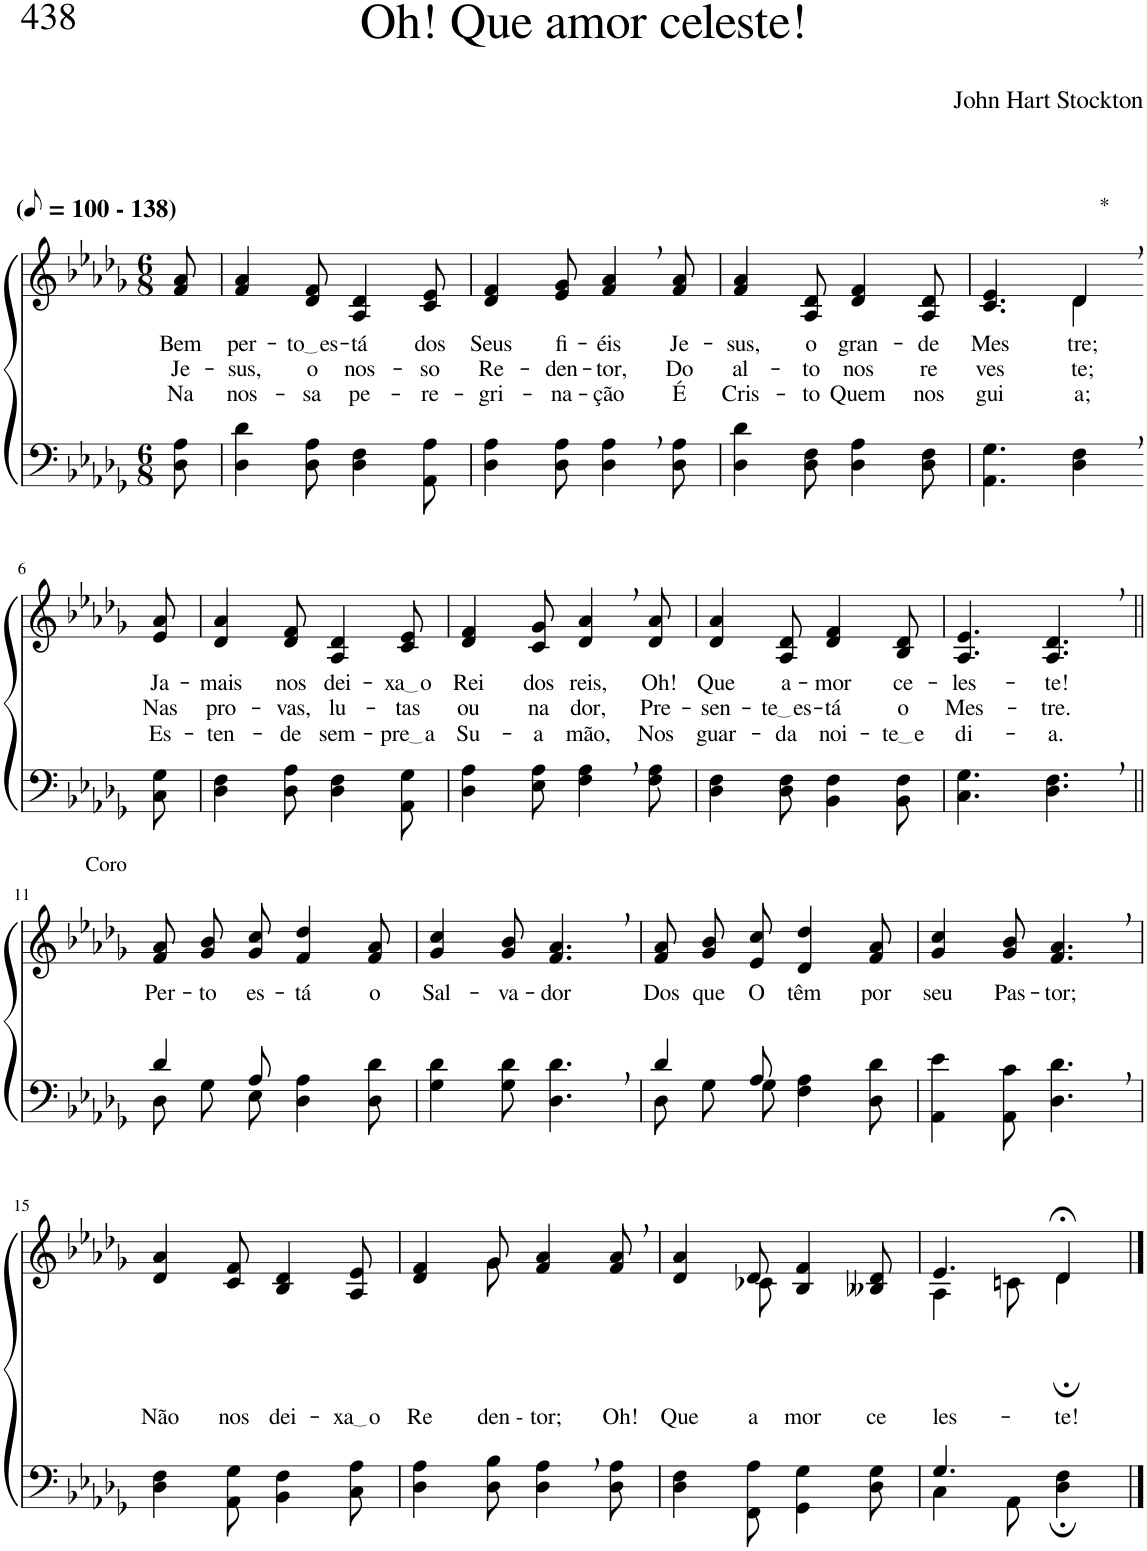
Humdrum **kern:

**kern	**kern	**text	**text	**text
*part2	*part1	*part1	*part1	*part1
*staff2	*staff1	*staff1	*staff1	*staff1
*I"Parte III e IV	*I"Parte I e II	*	*	*
*clefF4	*clefG2	*	*	*
*Trd-1c-2	*Trd-1c-2	*	*	*
*k[b-e-a-d-g-]	*k[b-e-a-d-g-]	*	*	*
*M6/8	*M6/8	*	*	*
*MM50	*MM50	*	*	*
=1	=1	=1	=1	=1
!	!LO:TX:a:B:t=(	!	!	!
!	!LO:TX:a:B:t=- 138)	!	!	!
!	!	!LO:LY:b	!LO:LY:b	!LO:LY:b
8D-\ 8A-\	8f/ 8a-/	Bem	Je-	Na
=2	=2	=2	=2	=2
!	!	!LO:LY:b	!LO:LY:b	!LO:LY:b
4D-\ 4d-\	4f/ 4a-/	per-	-sus,	nos-
!	!	!LO:LY:b	!LO:LY:b	!LO:LY:b
8D-\ 8A-\	8d-/ 8f/	to es	o	-sa
!	!	!LO:LY:b	!LO:LY:b	!LO:LY:b
4D-\ 4F\	4A-/ 4d-/	-tá	nos-	pe-
!	!	!LO:LY:b	!LO:LY:b	!LO:LY:b
8AA-\ 8A-\	8c/ 8e-/	dos	-so	-re-
=3	=3	=3	=3	=3
!	!	!LO:LY:b	!LO:LY:b	!LO:LY:b
4D-\ 4A-\	4d-/ 4f/	Seus	Re-	-gri-
!	!	!LO:LY:b	!LO:LY:b	!LO:LY:b
8D-\ 8A-\	8e-/ 8g-/	fi-	-den-	-na-
!	!	!LO:LY:b	!LO:LY:b	!LO:LY:b
4D-\, 4A-\,	4f/, 4a-/,	-éis	-tor,	-ção
!	!	!LO:LY:b	!LO:LY:b	!LO:LY:b
8D-\ 8A-\	8f/ 8a-/	Je-	Do	É
=4	=4	=4	=4	=4
!	!	!LO:LY:b	!LO:LY:b	!LO:LY:b
4D-\ 4d-\	4f/ 4a-/	-sus,	al-	Cris-
!	!	!LO:LY:b	!LO:LY:b	!LO:LY:b
8D-\ 8F\	8A-/ 8d-/	o	-to	-to
!	!	!LO:LY:b	!LO:LY:b	!LO:LY:b
4D-\ 4A-\	4d-/ 4f/	gran-	nos	Quem
!	!	!LO:LY:b	!LO:LY:b	!LO:LY:b
8D-\ 8F\	8A-/ 8d-/	-de	re-	nos
=5	=5	=5	=5	=5
*	*^	*	*	*
!	!	!	!LO:LY:b	!LO:LY:b	!LO:LY:b
4.AA-\ 4.G-\	4.ryy	4.c/ 4.e-/	Mes-	-ves-	gui-
!	!LO:TX:a:t=*	!	!	!	!
!	!	!	!LO:LY:b	!LO:LY:b	!LO:LY:b
4D-\, 4F\,	4d-,\	4d-/	-tre;	-te;	-a;
!!LO:LB:g=z
=6-	=6-	=6-	=6-	=6-	=6-
!	!	!	!LO:LY:b	!LO:LY:b	!LO:LY:b
*	*v	*v	*	*	*
8C\ 8G-\	8e-/ 8a-/	Ja-	Nas	Es-
=7	=7	=7	=7	=7
!	!	!LO:LY:b	!LO:LY:b	!LO:LY:b
4D-\ 4F\	4d-/ 4a-/	-mais	pro-	-ten-
!	!	!LO:LY:b	!LO:LY:b	!LO:LY:b
8D-\ 8A-\	8d-/ 8f/	nos	-vas,	-de
!	!	!LO:LY:b	!LO:LY:b	!LO:LY:b
4D-\ 4F\	4A-/ 4d-/	dei-	lu-	sem-
!	!	!LO:LY:b	!LO:LY:b	!LO:LY:b
8AA-\ 8G-\	8c/ 8e-/	xa o	-tas	pre a
=8	=8	=8	=8	=8
!	!	!LO:LY:b	!LO:LY:b	!LO:LY:b
4D-\ 4A-\	4d-/ 4f/	Rei	ou	Su-
!	!	!LO:LY:b	!LO:LY:b	!LO:LY:b
8E-\ 8A-\	8c/ 8g-/	dos	na	-a
!	!	!LO:LY:b	!LO:LY:b	!LO:LY:b
4F\, 4A-\,	4d-/, 4a-/,	reis,	dor,	mão,
!	!	!LO:LY:b	!LO:LY:b	!LO:LY:b
8F\ 8A-\	8d-/ 8a-/	Oh!	Pre-	Nos
=9	=9	=9	=9	=9
!	!	!LO:LY:b	!LO:LY:b	!LO:LY:b
4D-\ 4F\	4d-/ 4a-/	Que	-sen-	guar-
!	!	!LO:LY:b	!LO:LY:b	!LO:LY:b
8D-\ 8F\	8A-/ 8d-/	a-	te es	-da
!	!	!LO:LY:b	!LO:LY:b	!LO:LY:b
4BB-\ 4F\	4d-/ 4f/	-mor	-tá	noi-
!	!	!LO:LY:b	!LO:LY:b	!LO:LY:b
8BB-\ 8F\	8B-/ 8d-/	ce-	o	te e
=10	=10	=10	=10	=10
!	!	!LO:LY:b	!LO:LY:b	!LO:LY:b
4.C\ 4.G-\	4.A-/ 4.e-/	-les-	Mes-	di-
!	!	!LO:LY:b	!LO:LY:b	!LO:LY:b
4.D-\, 4.F\,	4.A-/, 4.d-/,	-te!	-tre.	-a.
!!LO:LB:g=z
=11||	=11||	=11||	=11||	=11||
*^	*	*	*	*
!	!	!LO:TX:a:t=Coro	!	!	!
!	!	!	!LO:LY:b	!	!
4d-/	8D-\L	8f/ 8a-/L	Per-	.	.
!	!	!	!LO:LY:b	!	!
.	8G-\	8g-/ 8b-/	-to	.	.
!	!	!	!LO:LY:b	!	!
8A-/	8E-\J	8g-/ 8cc/J	es-	.	.
!	!	!	!LO:LY:b	!	!
4.ryy	4D-\ 4A-\	4f/ 4dd-/	-tá	.	.
!	!	!	!LO:LY:b	!	!
.	8D-\ 8d-\	8f/ 8a-/	o	.	.
=12	=12	=12	=12	=12	=12
!	!	!	!LO:LY:b	!	!
*v	*v	*	*	*	*
4G-\ 4d-\	4g-/ 4cc/	Sal-	.	.
!	!	!LO:LY:b	!	!
8G-\ 8d-\	8g-/ 8b-/	-va-	.	.
!	!	!LO:LY:b	!	!
4.D-\, 4.d-\,	4.f/, 4.a-/,	-dor	.	.
=13	=13	=13	=13	=13
*^	*	*	*	*
!	!	!	!LO:LY:b	!	!
4d-/	8D-\L	8f/ 8a-/L	Dos	.	.
!	!	!	!LO:LY:b	!	!
.	8G-\	8g-/ 8b-/	que	.	.
!	!	!	!LO:LY:b	!	!
8A-/	8G-\J	8e-/ 8cc/J	O	.	.
!	!	!	!LO:LY:b	!	!
4.ryy	4F\ 4A-\	4d-/ 4dd-/	têm	.	.
!	!	!	!LO:LY:b	!	!
.	8D-\ 8d-\	8f/ 8a-/	por	.	.
=14	=14	=14	=14	=14	=14
!	!	!	!LO:LY:b	!	!
*v	*v	*	*	*	*
4AA-\ 4e-\	4g-/ 4cc/	seu	.	.
!	!	!LO:LY:b	!	!
8AA-\ 8c\	8g-/ 8b-/	Pas-	.	.
!	!	!LO:LY:b	!	!
4.D-\, 4.d-\,	4.f/, 4.a-/,	-tor;	.	.
!!LO:LB:g=z
=15	=15	=15	=15	=15
!	!	!LO:LY:b	!	!
4D-\ 4F\	4d-/ 4a-/	Não	.	.
!	!	!LO:LY:b	!	!
8AA-\ 8G-\	8c/ 8f/	nos	.	.
!	!	!LO:LY:b	!	!
4BB-\ 4F\	4B-/ 4d-/	dei-	.	.
!	!	!LO:LY:b	!	!
8C\ 8A-\	8A-/ 8e-/	xa o	.	.
=16	=16	=16	=16	=16
*	*^	*	*	*
!	!	!	!LO:LY:b	!	!
4D-\ 4A-\	4ryy	4d-/ 4f/	Re-	.	.
!	!	!	!LO:LY:b	!	!
8D-\ 8B-\	8g-\	8g-/	-den --	.	.
!	!	!	!LO:LY:b	!	!
4D-\, 4A-\,	4.ryy	4f/ 4a-/	-tor;	.	.
!	!	!	!LO:LY:b	!	!
8D-\ 8A-\	.	8f/ 8a-/	Oh!	.	.
=17	=17	=17	=17	=17	=17
!	!	!	!LO:LY:b	!	!
4D-\ 4F\	4d-/ 4a-/	4ryy	-Que	.	.
!	!	!	!LO:LY:b	!	!
8FF\ 8A-\	8d-/	8c-X\	a-	.	.
!	!	!	!LO:LY:b	!	!
4GG-\ 4G-\	4B-/ 4f/	4.ryy	-mor	.	.
!	!	!	!LO:LY:b	!	!
8D-\ 8G-\	8B--X/ 8d-/	.	ce-	.	.
=18	=18	=18	=18	=18	=18
*^	*	*	*	*	*
!	!	!	!	!LO:LY:b	!	!
4.G-/	4C\	4.e-/	4A-\	-les-	.	.
.	8AA-\	.	8cn\	.	.	.
!	!	!	!	!LO:LY:b	!	!
4ryy	4D-\; 4F\;	4d-;</	4d-;\	te!	.	.
*v	*v	*	*	*	*	*
*	*v	*v	*	*	*
==	==	==	==	==
*-	*-	*-	*-	*-
